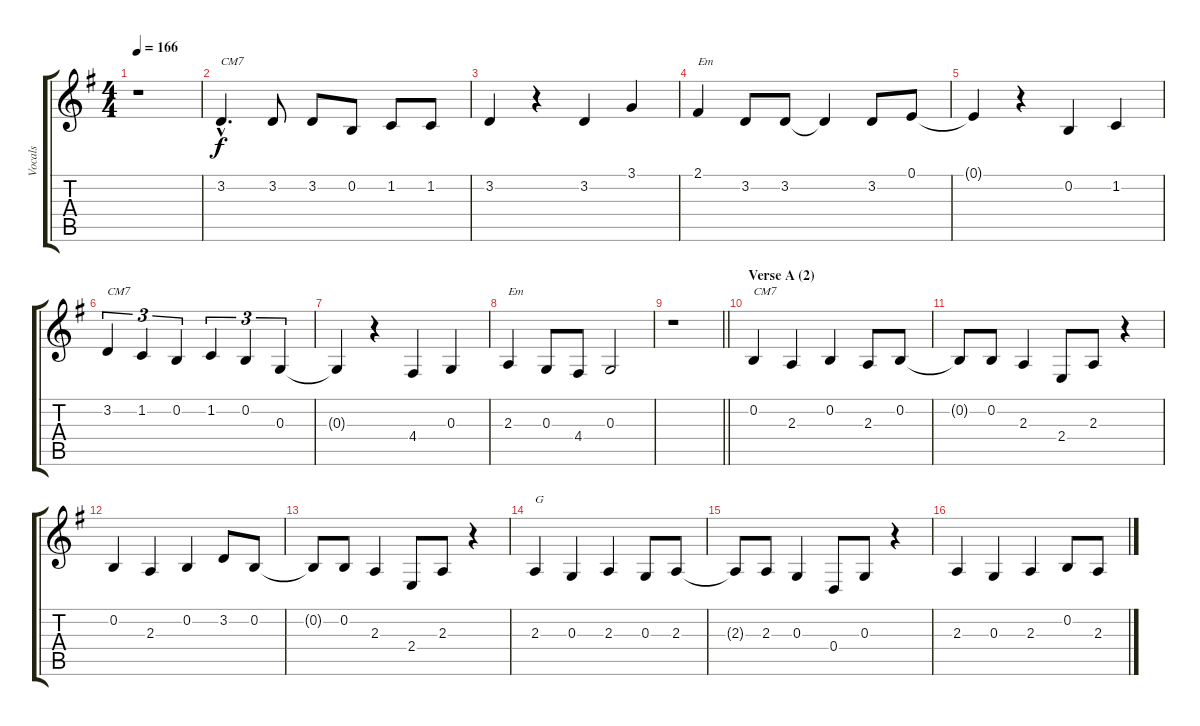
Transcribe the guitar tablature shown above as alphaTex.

\track ("Vocals" "Vocals") {instrument sopranosax}
\staff {score tabs}
\tuning (E4 B3 G3 D3 A2 E2) {hide}
\ts (4 4)
\tempo 166
\clef g2
\ks g
r.1{dy f} |
3.2{hac}.4{d txt "CM7"} 3.2.8 3.2.8 0.2.8 1.2.8 1.2.8 |
3.2.4 r.4 3.2.4 3.1.4 |
2.1.4{txt "Em"} 3.2.8 3.2.8 3.2{t}.4 3.2.8 0.1.8 |
0.1{t}.4 r.4 0.2.4 1.2.4 |
3.2.4{tu (3 2) txt "CM7"} 1.2.4{tu (3 2)} 0.2.4{tu (3 2)} 1.2.4{tu (3 2)} 0.2.4{tu (3 2)} 0.3.4{tu (3 2)} |
0.3{t}.4 r.4 4.4.4 0.3.4 |
2.3.4{txt "Em"} 0.3.8 4.4.8 0.3.2 |
\barLineRight lightlight
r.1 |
\section ("" "Verse A (2)")
0.2.4{txt "CM7"} 2.3.4 0.2.4 2.3.8 0.2.8 |
0.2{t}.8 0.2.8 2.3.4 2.4.8 2.3.8 r.4 |
0.2.4 2.3.4 0.2.4 3.2.8 0.2.8 |
0.2{t}.8 0.2.8 2.3.4 2.4.8 2.3.8 r.4 |
2.3.4{txt "G"} 0.3.4 2.3.4 0.3.8 2.3.8 |
2.3{t}.8 2.3.8 0.3.4 0.4.8 0.3.8 r.4 |
2.3.4 0.3.4 2.3.4 0.2.8 2.3.8
